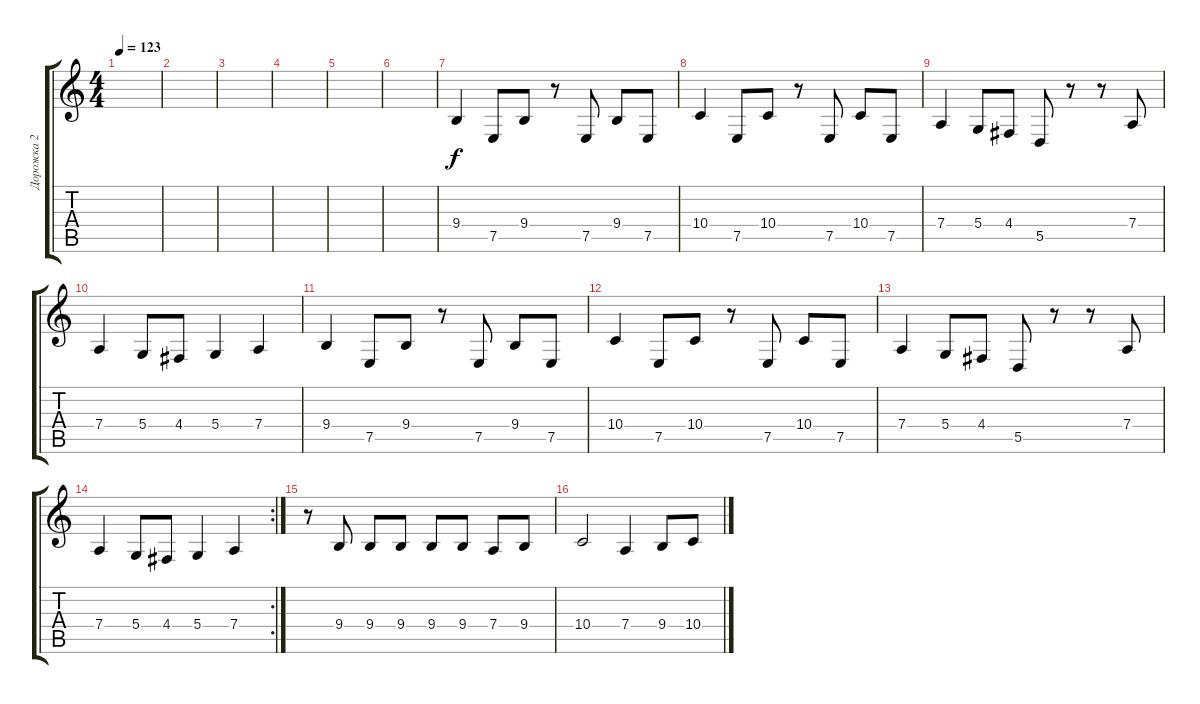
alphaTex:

\track ("Дорожка 2" "Дорожка 2") {instrument electricgrandpiano}
\staff {score tabs}
\tuning (E4 B3 G3 D3 A2 E2) {hide}
\ts (4 4)
\tempo 123
\clef g2
\ks c
|
|
|
|
|
|
9.4.4 7.5.8 9.4.8 r.8 7.5.8 9.4.8 7.5.8 |
10.4.4 7.5.8 10.4.8 r.8 7.5.8 10.4.8 7.5.8 |
7.4.4 5.4.8 4.4.8 5.5.8 r.8 r.8 7.4.8 |
7.4.4 5.4.8 4.4.8 5.4.4 7.4.4 |
9.4.4 7.5.8 9.4.8 r.8 7.5.8 9.4.8 7.5.8 |
10.4.4 7.5.8 10.4.8 r.8 7.5.8 10.4.8 7.5.8 |
7.4.4 5.4.8 4.4.8 5.5.8 r.8 r.8 7.4.8 |
\rc 2
7.4.4 5.4.8 4.4.8 5.4.4 7.4.4 |
r.8 9.4.8 9.4.8 9.4.8 9.4.8 9.4.8 7.4.8 9.4.8 |
10.4.2 7.4.4 9.4.8 10.4.8
